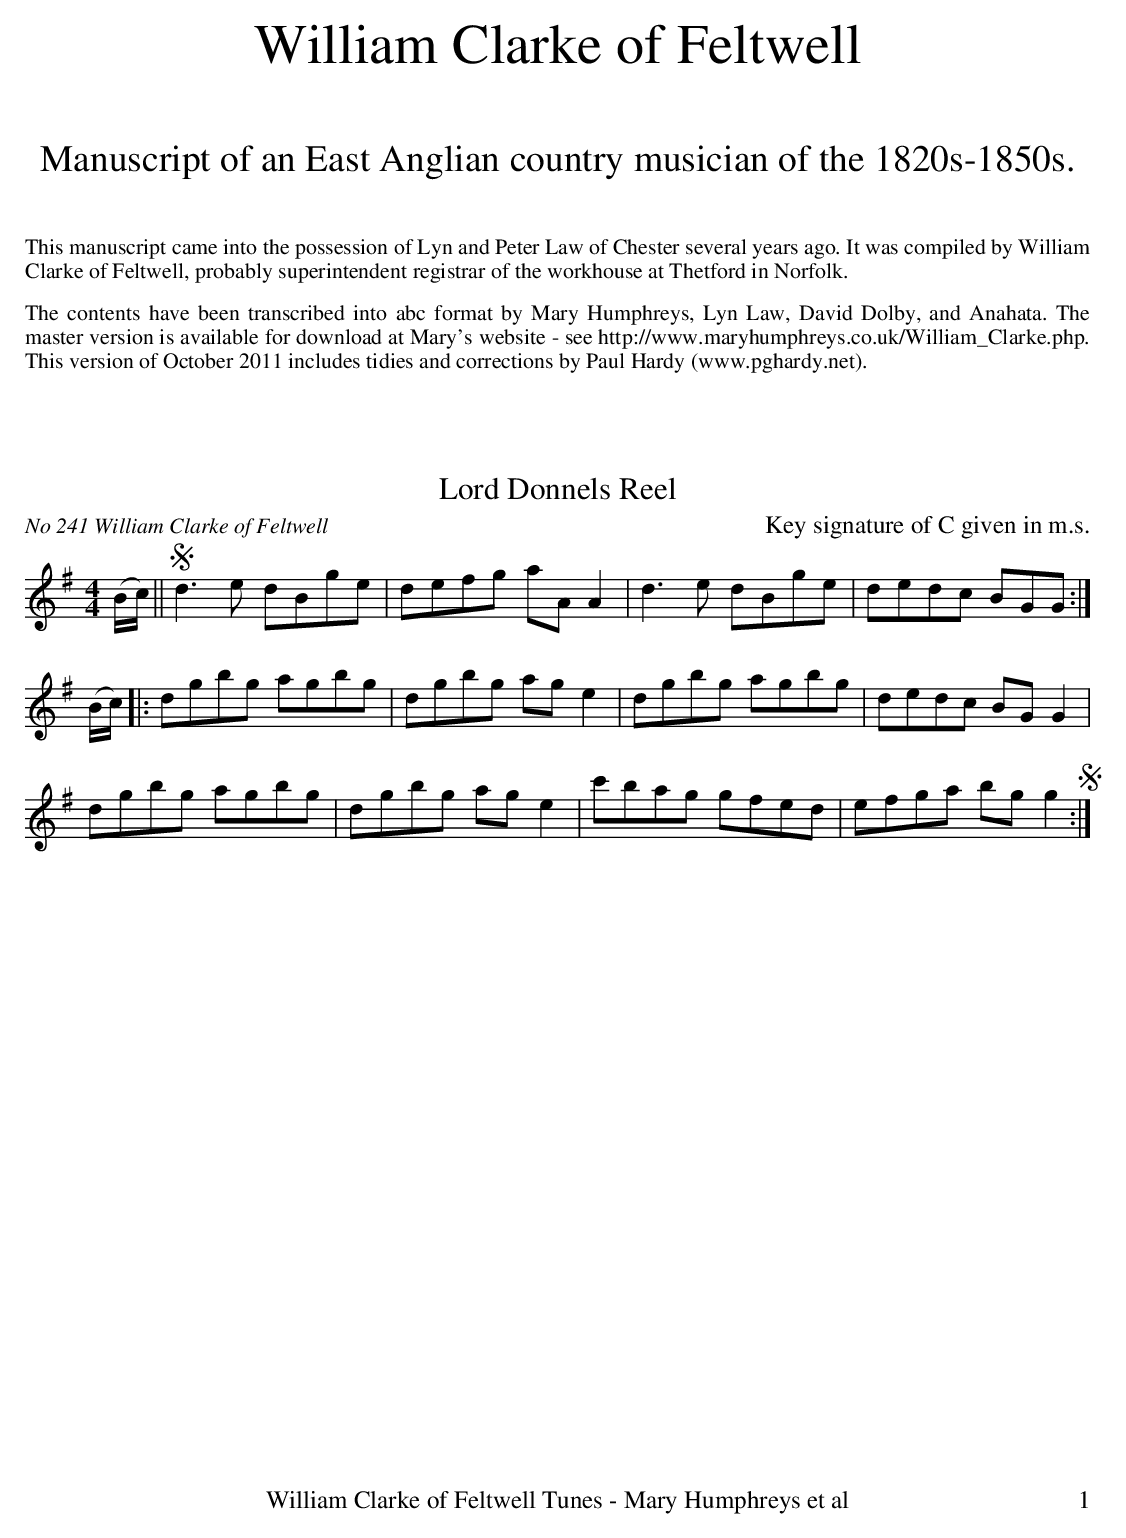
X:1
T:Lord Donnels Reel
O:No 241 William Clarke of Feltwell
M:4/4
L:1/8
K:G
(B/c/)||Sd3e dBge|defg aAA2|d3e dBge|dedc BGG:|
(B/c/)|:dgbg agbg|dgbg age2|dgbg agbg|dedc BGG2|
dgbg agbg|dgbg age2|c'bag gfed|efga bgg2S:|
